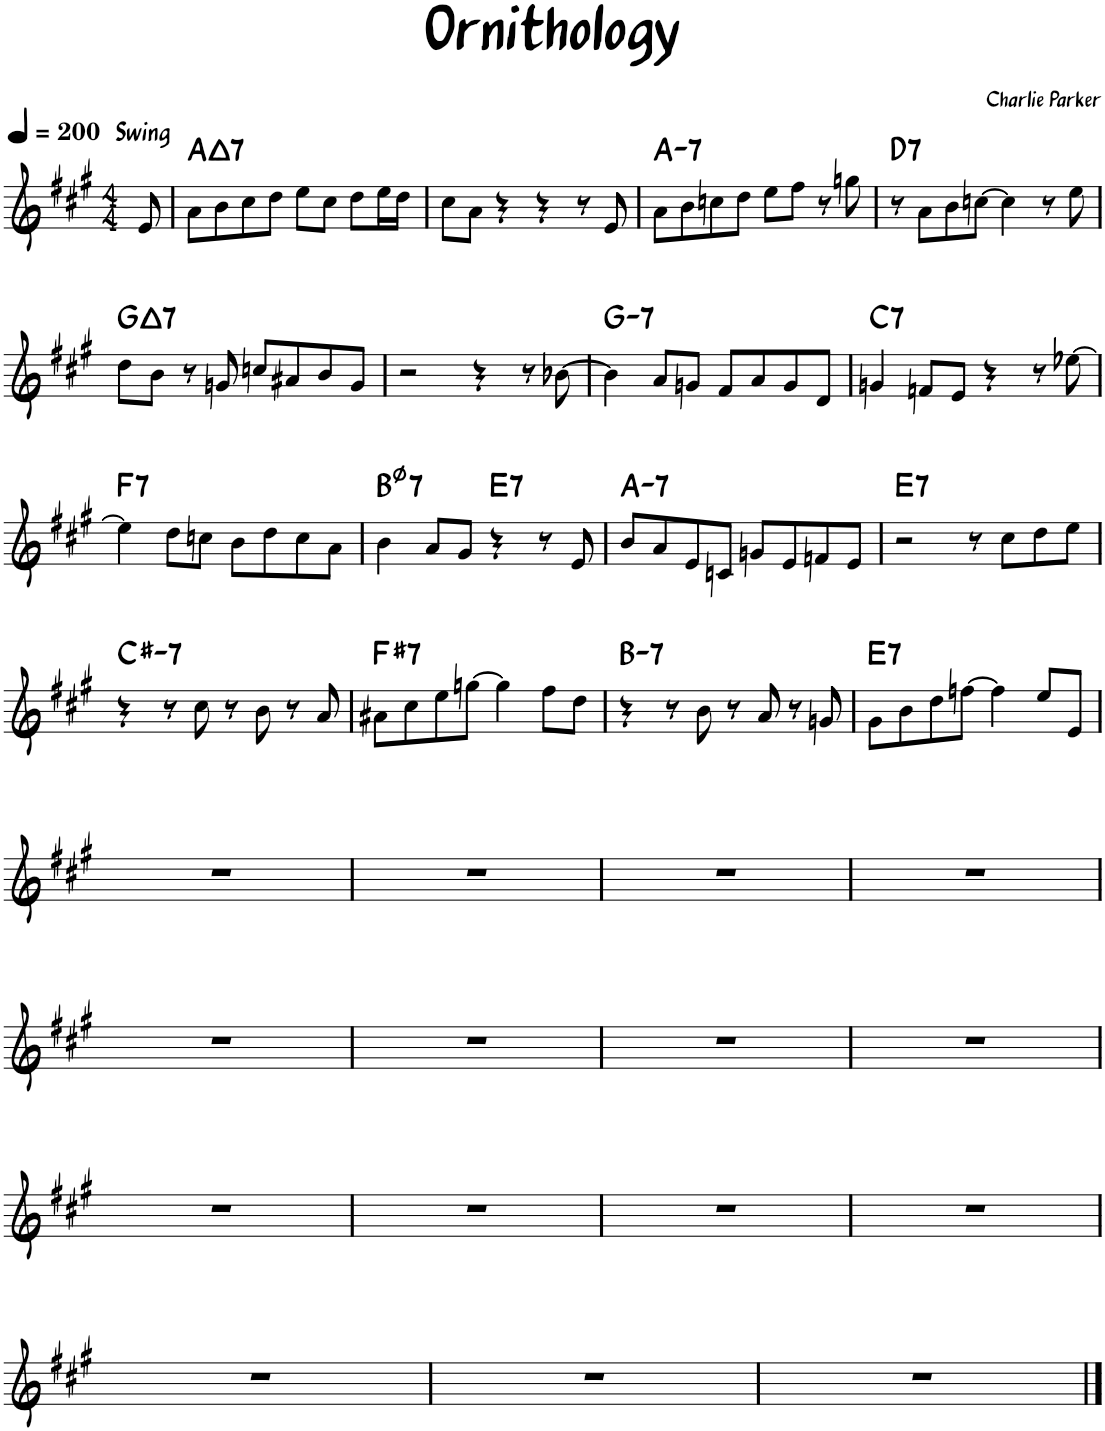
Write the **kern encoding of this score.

**kern	**harte
*part1	*part1
*staff1	*
*I"Tenor Saxophone	*
*I'T. Sax.	*
*clefG2	*
*Trd8c14	*
*k[f#c#g#]	*
*M4/4	*
*MM200	*
=1	=1
!LO:TX:a:B:t=Swing	!
8e/	.
=2	=2
!	!LO:H:kt=7
8a\L	A:maj7
8b\	.
8cc#\	.
8dd\J	.
8ee\L	.
8cc#\J	.
8dd\L	.
16ee\L	.
16dd\JJ	.
=3	=3
8cc#\L	.
8a\J	.
4r	.
4r	.
8r	.
8e/	.
=4	=4
!	!LO:H:kt=7
8a\L	A:min7
8b\	.
8ccn\	.
8dd\J	.
8ee\L	.
8ff#\J	.
8r	.
8ggn\	.
=5	=5
!	!LO:H:kt=7
8r	D:7
8a\L	.
8b\	.
[8ccn\J	.
4cc\]	.
8r	.
8ee\	.
!!LO:LB:g=z
=6	=6
!	!LO:H:kt=7
8dd\L	G:maj7
8b\J	.
8r	.
8gn/	.
8ccn/L	.
8a#X/	.
8b/	.
8g/J	.
=7	=7
2r	.
4r	.
8r	.
[8b-X\	.
=8	=8
!	!LO:H:kt=7
4b-\]	G:min7
8a/L	.
8gn/J	.
8f#/L	.
8a/	.
8g/	.
8d/J	.
=9	=9
!	!LO:H:kt=7
4gn/	C:7
8fn/L	.
8e/J	.
4r	.
8r	.
[8ee-X\	.
!!LO:LB:g=z
=10	=10
!	!LO:H:kt=7
4ee-\]	F:7
8dd\L	.
8ccn\J	.
8b\L	.
8dd\	.
8cc\	.
8a\J	.
=11	=11
!	!LO:H:kt=7
4b\	B:hdim7
8a/L	.
8g#/J	.
!	!LO:H:kt=7
4r	E:7
8r	.
8e/	.
=12	=12
!	!LO:H:kt=7
8b/L	A:min7
8a/	.
8e/	.
8cn/J	.
8gn/L	.
8e/	.
8fn/	.
8e/J	.
=13	=13
!	!LO:H:kt=7
2r	E:7
8r	.
8cc#\L	.
8dd\	.
8ee\J	.
!!LO:LB:g=z
=14	=14
!	!LO:H:kt=7
4r	C#:min7
8r	.
8cc#\	.
8r	.
8b\	.
8r	.
8a/	.
=15	=15
!	!LO:H:kt=7
8a#X\L	F#:7
8cc#\	.
8ee\	.
[8ggn\J	.
4gg\]	.
8ff#\L	.
8dd\J	.
=16	=16
!	!LO:H:kt=7
4r	B:min7
8r	.
8b\	.
8r	.
8a/	.
8r	.
8gn/	.
=17	=17
!	!LO:H:kt=7
8g#\L	E:7
8b\	.
8dd\	.
[8ffn\J	.
4ff\]	.
8ee/L	.
8e/J	.
!!LO:LB:g=z
=18	=18
1r	.
=19	=19
1r	.
=20	=20
1r	.
=21	=21
1r	.
!!LO:LB:g=z
=22	=22
1r	.
=23	=23
1r	.
=24	=24
1r	.
=25	=25
1r	.
!!LO:LB:g=z
=26	=26
1r	.
=27	=27
1r	.
=28	=28
1r	.
=29	=29
1r	.
!!LO:LB:g=z
=30	=30
1r	.
=31	=31
1r	.
=32	=32
1r	.
==	==
*-	*-
